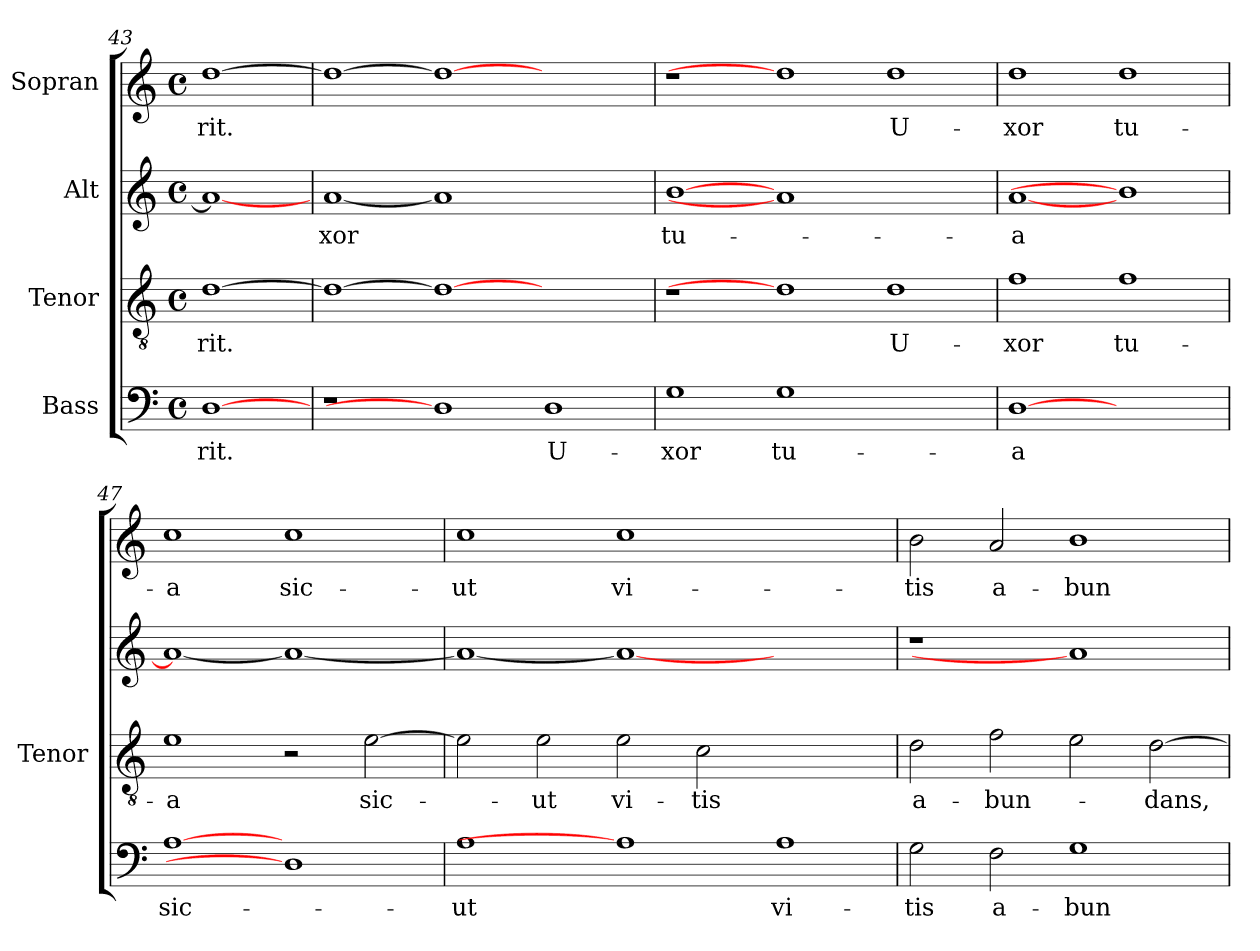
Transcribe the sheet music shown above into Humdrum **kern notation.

**kern	**text	**kern	**text	**kern	**text	**kern	**text
*part4	*part4	*part3	*part3	*part2	*part2	*part1	*part1
*staff4	*staff4	*staff3	*staff3	*staff2	*staff2	*staff1	*staff1
*I"Bass	*	*I"Tenor	*	*I"Alt	*	*I"Sopran	*
*	*	*I'Tenor	*	*	*	*	*
*clefF4	*	*clefGv2	*	*clefG2	*	*clefG2	*
*	*	*ITrd7c12	*	*	*	*	*
*k[]	*	*k[]	*	*k[]	*	*k[]	*
*M4/4	*	*M4/4	*	*M4/4	*	*M4/4	*
*met(c)	*	*met(c)	*	*met(c)	*	*met(c)	*
=43	=43	=43	=43	=43	=43	=43	=43
!	!LO:LY:b:color=#000000	!	!	!	!	!	!
!	!	!	!LO:LY:b:color=#000000	!	!	!	!
!	!	!	!	!	!	!	!LO:LY:b:color=#000000
[1Di	-rit.	[<1Di	-rit.	1ai_<	.	[<1ddi	-rit.
=44	=44	=44	=44	=44	=44	=44	=44
!	!	!	!	!	!LO:LY:b:color=#000000	!	!
1r	.	1Di_<	.	[1ai	-xor	1ddi_<	.
1Di]	.	1Di_	.	1ai]	.	1ddi_	.
!	!LO:LY:b:color=#000000	!	!	!	!	!	!
1Di	U-	1ryy	.	1ryy	.	1ryy	.
!!LO:LB:g=z
=45	=45	=45	=45	=45	=45	=45	=45
!	!LO:LY:b:color=#000000	!	!	!	!	!	!
!	!	!	!	!	!LO:LY:b:color=#000000	!	!
1Gi	-xor	1r	.	[1bi	tu-	1r	.
!	!LO:LY:b:color=#000000	!	!	!	!	!	!
1Gi	tu-	1Di]	.	1ai]	.	1ddi]	.
!	!	!	!LO:LY:b:color=#000000	!	!	!	!
!	!	!	!	!	!	!	!LO:LY:b:color=#000000
1ryy	.	1Di	U-	1ryy	.	1ddi	U-
=46	=46	=46	=46	=46	=46	=46	=46
!	!LO:LY:b:color=#000000	!	!	!	!	!	!
!	!	!	!LO:LY:b:color=#000000	!	!	!	!
!	!	!	!	!	!LO:LY:b:color=#000000	!	!
!	!	!	!	!	!	!	!LO:LY:b:color=#000000
[1Di	-a	1Fi	-xor	[<1ai	-a	1ddi	-xor
!	!	!	!LO:LY:b:color=#000000	!	!	!	!
!	!	!	!	!	!	!	!LO:LY:b:color=#000000
1ryy	.	1Fi	tu-	1bi]	.	1ddi	tu-
=47	=47	=47	=47	=47	=47	=47	=47
!	!LO:LY:b:color=#000000	!	!	!	!	!	!
!	!	!	!LO:LY:b:color=#000000	!	!	!	!
!	!	!	!	!	!	!	!LO:LY:b:color=#000000
[1Ai	sic-	1Ei	-a	1ai_<	.	1cci	-a
!	!	!	!	!	!	!	!LO:LY:b:color=#000000
1Di]	.	2r	.	1ai_	.	1cci	sic-
!	!	!	!LO:LY:b:color=#000000	!	!	!	!
.	.	[>2Ei\	sic-	.	.	.	.
=48	=48	=48	=48	=48	=48	=48	=48
!	!LO:LY:b:color=#000000	!	!	!	!	!	!
!	!	!	!	!	!	!	!LO:LY:b:color=#000000
1Ai	-ut	2Ei\]	.	1ai_<	.	1cci	-ut
!	!	!	!LO:LY:b:color=#000000	!	!	!	!
.	.	2Ei\	-ut	.	.	.	.
!	!	!	!LO:LY:b:color=#000000	!	!	!	!
!	!	!	!	!	!	!	!LO:LY:b:color=#000000
1Ai]	.	2Ei\	vi-	1ai_	.	1cci	vi-
!	!	!	!LO:LY:b:color=#000000	!	!	!	!
.	.	2Ci\	-tis	.	.	.	.
!	!LO:LY:b:color=#000000	!	!	!	!	!	!
1Ai	vi-	1ryy	.	1ryy	.	1ryy	.
=49	=49	=49	=49	=49	=49	=49	=49
!	!LO:LY:b:color=#000000	!	!	!	!	!	!
!	!	!	!LO:LY:b:color=#000000	!LO:N:vis=1	!	!	!
!	!	!	!	!	!	!	!LO:LY:b:color=#000000
2Gi\	-tis	2Di\	a-	1r	.	2bi\	-tis
!	!LO:LY:b:color=#000000	!	!	!	!	!	!
!	!	!	!LO:LY:b:color=#000000	!	!	!	!
!	!	!	!	!	!	!	!LO:LY:b:color=#000000
2Fi\	a-	2Fi\	-bun-	.	.	2ai/	a-
!	!LO:LY:b:color=#000000	!	!	!	!	!	!
!	!	!	!	!	!	!	!LO:LY:b:color=#000000
1Gi	-bun-	2Ei\	.	1ai]	.	1bi	-bun-
!	!	!	!LO:LY:b:color=#000000	!	!	!	!
.	.	[>2Di\	-dans,	.	.	.	.
=	=	=	=	=	=	=	=
*-	*-	*-	*-	*-	*-	*-	*-
